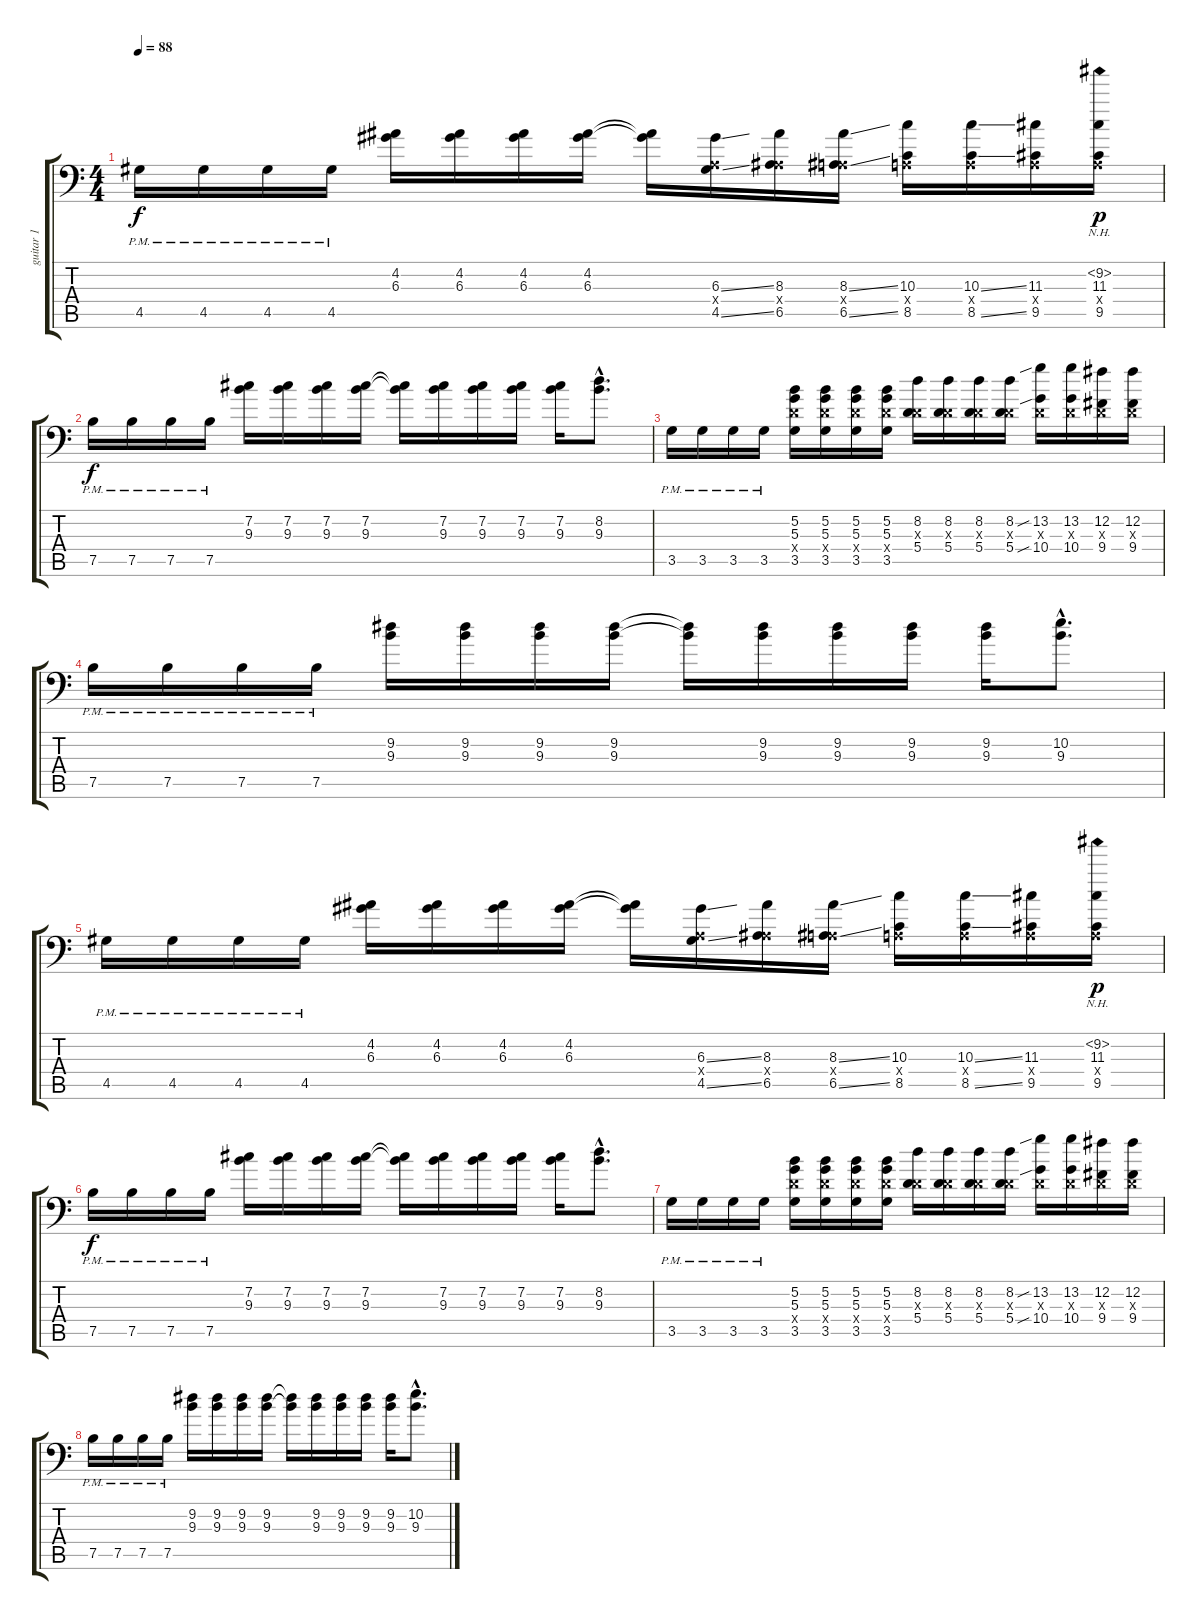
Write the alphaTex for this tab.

\track ("guitar 1" "guitar 1") {instrument overdrivenguitar}
\staff {score tabs}
\tuning (B3 Gb3 D3 A2 E2 A1) {hide}
\ts (4 4)
\tempo 88
\clef f4
\ks c
4.5{pm}.16{dy f} 4.5{pm}.16 4.5{pm}.16 4.5{pm}.16 (4.2 6.3).16 (4.2 6.3).16 (4.2 6.3).16 (4.2 6.3).16 (4.2{t} 6.3{t}).16 (6.3{ss} 0.4{x} 4.5{ss}).16 (8.3 0.4{x} 6.5).16 (8.3{ss} 0.4{x} 6.5{ss}).16 (10.3 0.4{x} 8.5).16 (10.3{ss} 0.4{x} 8.5{ss}).16 (11.3 0.4{x} 9.5).16 (9.2{nh} 11.3 0.4{x} 9.5).16{dy p} |
7.5{pm}.16{dy f} 7.5{pm}.16 7.5{pm}.16 7.5{pm}.16 (7.2 9.3).16 (7.2 9.3).16 (7.2 9.3).16 (7.2 9.3).16 (7.2{t} 9.3{t}).16 (7.2 9.3).16 (7.2 9.3).16 (7.2 9.3).16 (7.2 9.3).16 (8.2{hac} 9.3{hac}).8{d} |
3.5{pm}.16 3.5{pm}.16 3.5{pm}.16 3.5{pm}.16 (5.2 5.3 5.4{x} 3.5).16 (5.2 5.3 5.4{x} 3.5).16 (5.2 5.3 5.4{x} 3.5).16 (5.2 5.3 5.4{x} 3.5).16 (8.2 0.3{x} 5.4).16 (8.2 0.3{x} 5.4).16 (8.2 0.3{x} 5.4).16 (8.2 0.3{x} 5.4).16 (13.2{sib} 0.3{x} 10.4{sib}).16 (13.2 0.3{x} 10.4).16 (12.2 0.3{x} 9.4).16 (12.2 0.3{x} 9.4).16 |
7.5{pm}.16 7.5{pm}.16 7.5{pm}.16 7.5{pm}.16 (9.2 9.3).16 (9.2 9.3).16 (9.2 9.3).16 (9.2 9.3).16 (9.2{t} 9.3{t}).16 (9.2 9.3).16 (9.2 9.3).16 (9.2 9.3).16 (9.2 9.3).16 (10.2{hac} 9.3{hac}).8{d} |
4.5{pm}.16 4.5{pm}.16 4.5{pm}.16 4.5{pm}.16 (4.2 6.3).16 (4.2 6.3).16 (4.2 6.3).16 (4.2 6.3).16 (4.2{t} 6.3{t}).16 (6.3{ss} 0.4{x} 4.5{ss}).16 (8.3 0.4{x} 6.5).16 (8.3{ss} 0.4{x} 6.5{ss}).16 (10.3 0.4{x} 8.5).16 (10.3{ss} 0.4{x} 8.5{ss}).16 (11.3 0.4{x} 9.5).16 (9.2{nh} 11.3 0.4{x} 9.5).16{dy p} |
7.5{pm}.16{dy f} 7.5{pm}.16 7.5{pm}.16 7.5{pm}.16 (7.2 9.3).16 (7.2 9.3).16 (7.2 9.3).16 (7.2 9.3).16 (7.2{t} 9.3{t}).16 (7.2 9.3).16 (7.2 9.3).16 (7.2 9.3).16 (7.2 9.3).16 (8.2{hac} 9.3{hac}).8{d} |
3.5{pm}.16 3.5{pm}.16 3.5{pm}.16 3.5{pm}.16 (5.2 5.3 5.4{x} 3.5).16 (5.2 5.3 5.4{x} 3.5).16 (5.2 5.3 5.4{x} 3.5).16 (5.2 5.3 5.4{x} 3.5).16 (8.2 0.3{x} 5.4).16 (8.2 0.3{x} 5.4).16 (8.2 0.3{x} 5.4).16 (8.2 0.3{x} 5.4).16 (13.2{sib} 0.3{x} 10.4{sib}).16 (13.2 0.3{x} 10.4).16 (12.2 0.3{x} 9.4).16 (12.2 0.3{x} 9.4).16 |
7.5{pm}.16 7.5{pm}.16 7.5{pm}.16 7.5{pm}.16 (9.2 9.3).16 (9.2 9.3).16 (9.2 9.3).16 (9.2 9.3).16 (9.2{t} 9.3{t}).16 (9.2 9.3).16 (9.2 9.3).16 (9.2 9.3).16 (9.2 9.3).16 (10.2{hac} 9.3{hac}).8{d}
